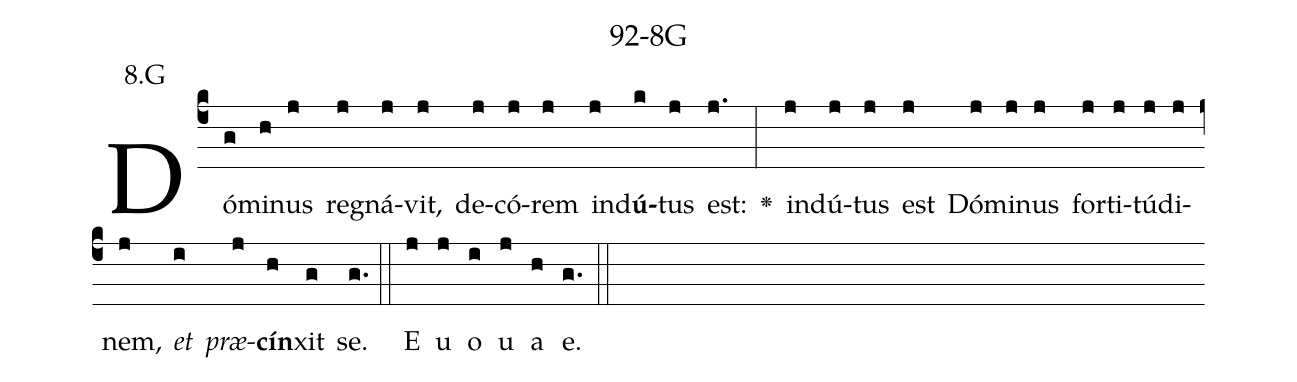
name: 92-8G;
annotation: 8.G;
%%
(c4)Dó(g)mi(h)nus(j) re(j)gná(j)vit,(j) de(j)có(j)rem(j) ind(j)<b>ú</b>(k)tus(j) est:(j.) <v>\greheightstar</v>(:) ind(j)ú(j)tus(j) est(j) Dó(j)mi(j)nus(j) for(j)ti(j)tú(j)di(j)nem,(j) <i>et</i>(i) <i>præ</i>(j)<b>cín</b>(h)xit(g) se.(g.) (::) E(j) u(j) o(i) u(j) a(h) e.(g.) (::)
